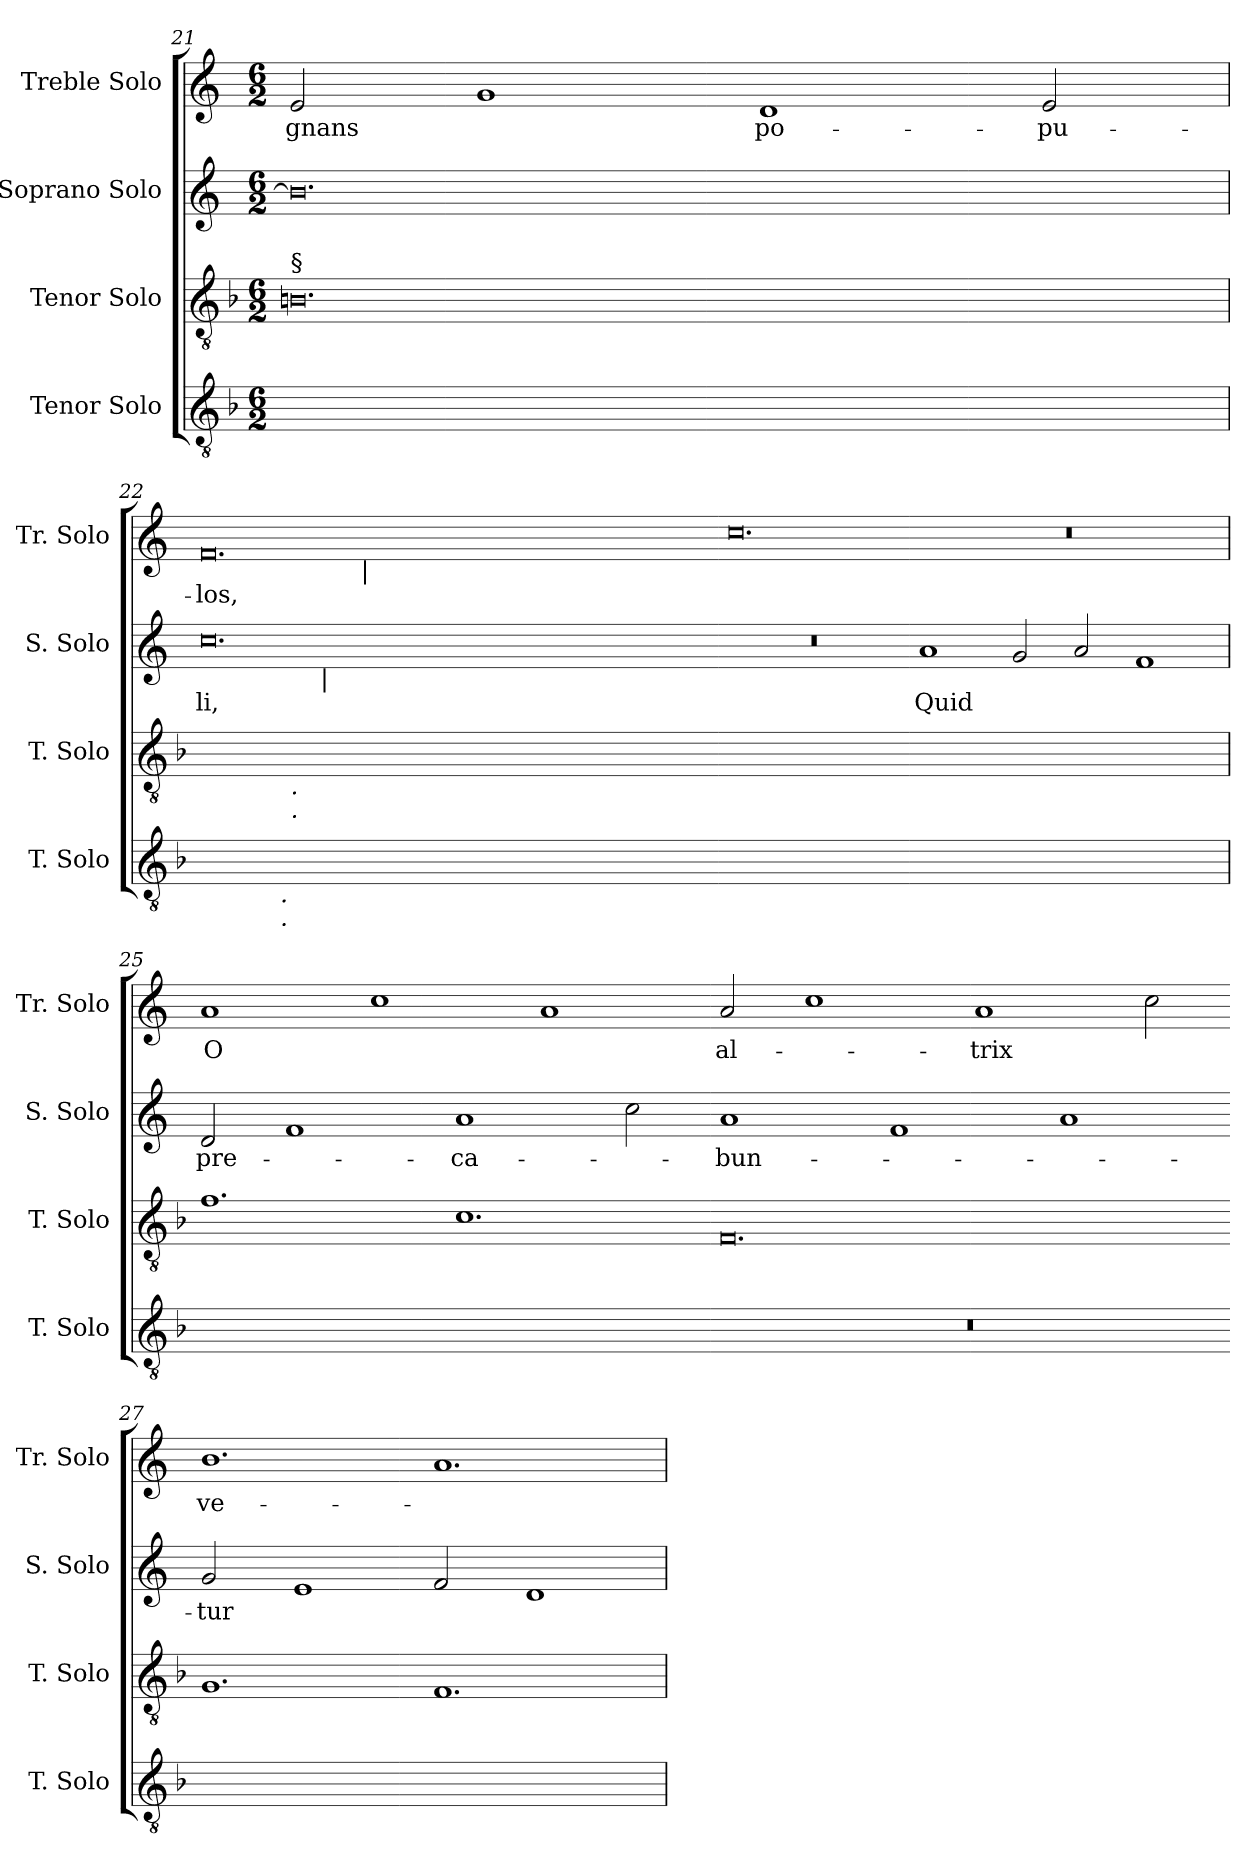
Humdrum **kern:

**kern	**kern	**kern	**text	**kern	**text
*part4	*part3	*part2	*part2	*part1	*part1
*staff4	*staff3	*staff2	*staff2	*staff1	*staff1
*I"Tenor Solo	*I"Tenor Solo	*I"Soprano Solo	*	*I"Treble Solo	*
*I'T. Solo	*I'T. Solo	*I'S. Solo	*	*I'Tr. Solo	*
*clefGv2	*clefGv2	*clefG2	*	*clefG2	*
*ITrd7c12	*ITrd7c12	*	*	*	*
*k[b-]	*k[b-]	*k[]	*	*k[]	*
*F:	*F:	*C:	*	*C:	*
*M6/2	*M6/2	*M6/2	*	*M6/2	*
=21	=21	=21	=21	=21	=21
!	!LO:TX:a:t=§	!	!	!	!
!	!	!	!	!	!LO:LY:b:color=#000000
0.GGiyy]	0.BBni	0.bi]	.	2ei/	-gnans
.	.	.	.	1gi	.
!	!	!	!	!	!LO:LY:b:color=#000000
.	.	.	.	1di	po-
!	!	!	!	!	!LO:LY:b:color=#000000
.	.	.	.	2ei/	-pu-
=22	=22	=22	=22	=22	=22
!	!	!	!LO:LY:b:color=#000000	!	!
!	!	!	!	!	!LO:LY:b:color=#000000
*^	*^	*^	*	*^	*
[<0.FFiyy	2ryy	[>0.Ciyy	2ryy	0.cci	2ryy	-li,	0.fi	2ryy	-los,
.	32ryy	.	32ryy	.	16ryy	.	.	8ryy	.
.	128ryy	.	64ryy	.	.	.	.	.	.
.	512ryy	.	.	.	.	.	.	.	.
!	!LO:TX:b:i:t=.	!	!	!	!	!	!	!	!
!	!LO:TX:b:i:t=.	!	!	!	!	!	!	!	!
.	1ryy	.	.	.	.	.	.	.	.
.	.	.	128ryy	.	.	.	.	.	.
.	.	.	512ryy	.	.	.	.	.	.
!	!	!	!LO:TX:b:i:t=.	!	!	!	!	!	!
!	!	!	!LO:TX:b:i:t=.	!	!	!	!	!	!
.	.	.	1ryy	.	.	.	.	.	.
.	.	.	.	.	32ryy	.	.	.	.
.	.	.	.	.	64ryy	.	.	.	.
.	.	.	.	.	128...ryy	.	.	.	.
!	!	!	!	!	!LO:TX:b:i:t=|	!	!	!	!
.	.	.	.	.	1ryy	.	.	.	.
.	.	.	.	.	.	.	.	16ryy	.
.	.	.	.	.	.	.	.	32ryy	.
.	.	.	.	.	.	.	.	64ryy	.
.	.	.	.	.	.	.	.	256ryy	.
!	!	!	!	!	!	!	!	!LO:TX:b:i:t=|	!
.	.	.	.	.	.	.	.	1ryy	.
.	1ryy	.	.	.	.	.	.	.	.
.	.	.	1ryy	.	.	.	.	.	.
.	.	.	.	.	1ryy	.	.	.	.
.	.	.	.	.	.	.	.	1ryy	.
.	4ryy	.	.	.	.	.	.	.	.
.	.	.	4ryy	.	.	.	.	.	.
.	.	.	.	.	4ryy	.	.	.	.
.	.	.	.	.	.	.	.	4ryy	.
.	8ryy	.	.	.	.	.	.	.	.
.	.	.	8ryy	.	.	.	.	.	.
.	.	.	.	.	8ryy	.	.	.	.
.	16ryy	.	.	.	.	.	.	.	.
.	.	.	16ryy	.	.	.	.	.	.
.	64ryy	.	.	.	.	.	.	.	.
.	.	.	.	.	.	.	.	128.ryy	.
.	256.ryy	.	256.ryy	.	.	.	.	.	.
.	.	.	.	.	1024ryy	.	.	.	.
=23-	=23-	=23-	=23-	=23-	=23-	=23-	=23-	=23-	=23-
!	!	!	!	!LO:N:vis=1	!	!	!	!	!
*v	*v	*	*	*v	*v	*	*v	*v	*
*	*v	*v	*	*	*	*
0.FFiyy_<	0.Ciyy_>	0.r	.	0.cci	.
=24-	=24-	=24-	=24-	=24-	=24-
!	!	!	!LO:LY:b:color=#000000	!LO:N:vis=1	!
0.FFiyy]	0.Ciyy]	1ai	Quid	0.r	.
.	.	2gi/	.	.	.
.	.	2ai/	.	.	.
.	.	1fi	.	.	.
!!LO:PB:g=z
=25	=25	=25	=25	=25	=25
!LO:N:vis=1	!	!	!	!	!
!	!	!	!LO:LY:b:color=#000000	!	!
!	!	!	!	!	!LO:LY:b:color=#000000
0.ryy	1.Fi	2di/	pre-	1ai	O
.	.	1fi	.	.	.
.	.	.	.	1cci	.
!	!	!	!LO:LY:b:color=#000000	!	!
.	1.Ci	1ai	-ca-	.	.
.	.	.	.	1ai	.
.	.	2cci\	.	.	.
=26-	=26-	=26-	=26-	=26-	=26-
!LO:N:vis=1	!	!	!	!	!
!	!	!	!LO:LY:b:color=#000000	!	!
!	!	!	!	!	!LO:LY:b:color=#000000
0.r	0.FFi	1ai	-bun-	2ai/	al-
.	.	.	.	1cci	.
.	.	1fi	.	.	.
!	!	!	!	!	!LO:LY:b:color=#000000
.	.	.	.	1ai	-trix
.	.	1ai	.	.	.
.	.	.	.	2cci\	.
=27-	=27-	=27-	=27-	=27-	=27-
!LO:N:vis=1	!	!	!	!	!
!	!	!	!LO:LY:b:color=#000000	!	!
!	!	!	!	!	!LO:LY:b:color=#000000
0.ryy	1.GGi	2gi/	-tur	1.bi	ve-
.	.	1ei	.	.	.
.	1.FFi	2fi/	.	1.ai	.
.	.	1di	.	.	.
=	=	=	=	=	=
*-	*-	*-	*-	*-	*-
